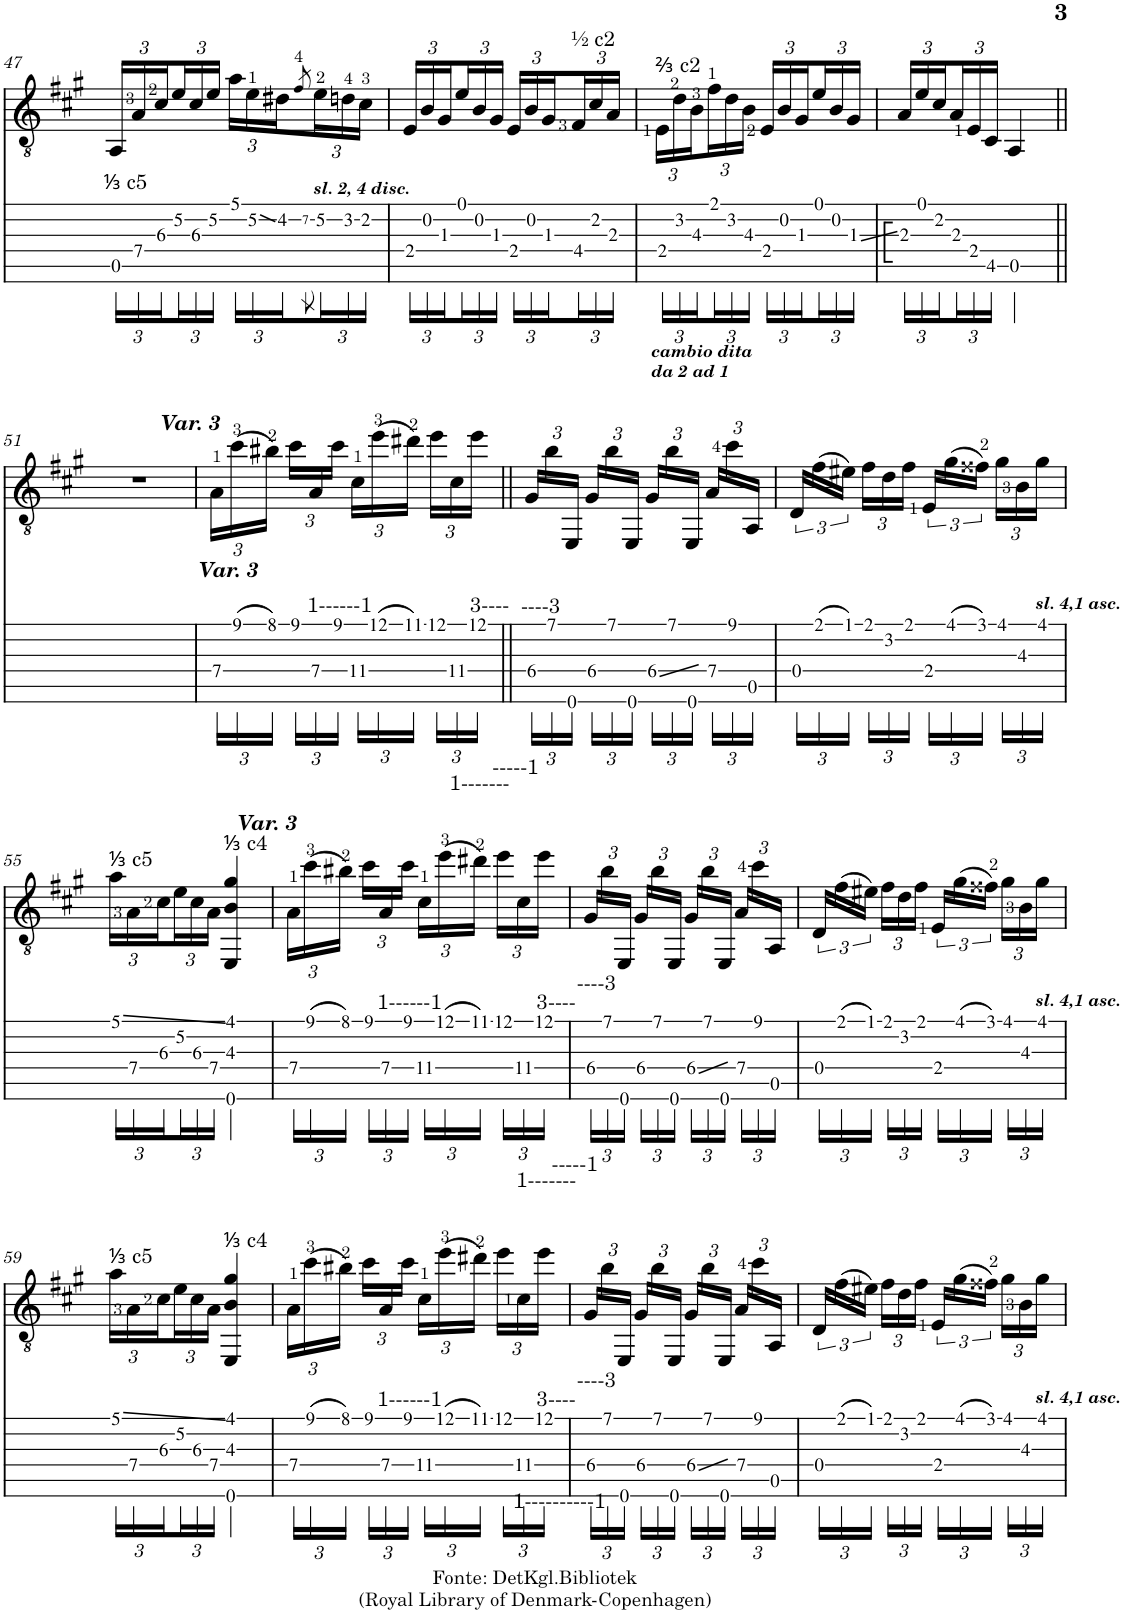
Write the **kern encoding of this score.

**kern	**kern
*part2	*part1
*staff2	*staff1
*I"Chitarra classica (Intavolatura)	*I"Classical Guitar
!!LO:PB:g=z
*	*clefGv2
*k[f#c#g#]	*k[f#c#g#]
*M2/4	*M2/4
*Xbrackettup	*Xbrackettup
=47	=47
!LO:TX:a:t=⅓ c5	!
24AA\LL	24AA/LL
24A\	24A/
24c#\	24c#/
24e\	24e/
24c#\	24c#/
24e\JJ	24e/JJ
24a\LL	24a\LL
24e\	24e\
24e-\	24d#X\
8qf#\	8qf#/
!LO:TX:a:Bi:t=sl. 2, 4 disc.	!
24e\	24e\
24dn\	24dn\
24c#\JJ	24c#\JJ
=48	=48
24E\LL	24E/LL
24B\	24B/
24G#\	24G#/
24e\	24e/
24B\	24B/
24G#\JJ	24G#/JJ
24E\LL	24E/LL
24B\	24B/
24G#\	24G#/
!	!LO:TX:a:t=½ c2
24F#\	24F#/
24c#\	24c#/
24A\JJ	24A/JJ
=49	=49
!	!LO:TX:a:t=⅔ c2
!LO:TX:b:Bi:t=cambio dita	!
!LO:TX:b:t=da 2 ad 1	!
24E\LL	24E\LL
24d\	24d\
24B\	24B\
24f#\	24f#\
24d\	24d\
24B\JJ	24B\JJ
24E\LL	24E/LL
24B\	24B/
24G#\	24G#/
24e\	24e/
24B\	24B/
24G#\JJ	24G#/JJ
=50	=50
24A\LL	24A/LL
24e\	24e/
24c#\	24c#/
24A\	24A/
24E\	24E/
24C#\JJ	24C#/JJ
4AA\	4AA/
!!LO:LB:g=z
=51||	=51||
2r	2r
=52	=52
!	!LO:TX:a:Bi:t=Var. 3
!LO:TX:a:Bi:t=Var. 3	!
24A\LL	24A\LL
(24cc#\	(24cc#\
24b#X\JJ)	24b#X\JJ)
24cc#\LL	24cc#\LL
!LO:TX:a:t=1------1	!
24A\	24A/
24cc#\JJ	24cc#\JJ
24c#\LL	24c#\LL
(24ee\	(24ee\
24dd#X\JJ)	24dd#X\JJ)
24ee\LL	24ee\LL
!LO:TX:b:t=1-------	!
24c#\	24c#\
!LO:TX:a:t=3----	!
24ee\JJ	24ee\JJ
=53||	=53||
!LO:TX:b:t=-----1	!
24G#\LL	24G#/LL
!LO:TX:a:t=----3	!
24b\	24b\
24EE\JJ	24EE/JJ
24G#\LL	24G#/LL
24b\	24b\
24EE\JJ	24EE/JJ
24G#\LL	24G#/LL
24b\	24b\
24EE\JJ	24EE/JJ
24A\LL	24A/LL
24cc#\	24cc#\
24AA\JJ	24AA/JJ
=54	=54
*	*brackettup
24D\LL	24D/LL
(24f#\	(24f#\
24e#X\JJ)	24e#X\JJ)
*	*Xbrackettup
24f#\LL	24f#\LL
24d\	24d\
24f#\JJ	24f#\JJ
*	*brackettup
24E\LL	24E/LL
(24g#\	(24g#\
24f##X\JJ)	24f##X\JJ)
*	*Xbrackettup
24g#\LL	24g#\LL
24B\	24B\
!LO:TX:a:Bi:t=sl. 4,1 asc.	!
24g#\JJ	24g#\JJ
!!LO:LB:g=z
=55	=55
!	!LO:TX:a:t=⅓ c5
24a\LL	24a\LL
24A\	24A\
24c#\	24c#\
24e\	24e\
24c#\	24c#\
24A\JJ	24A\JJ
!	!LO:TX:a:t=⅓ c4
4EE\ 4B\ 4g#\	4EE/ 4B/ 4g#/
=56	=56
!	!LO:TX:a:Bi:t=Var. 3
24A\LL	24A\LL
(24cc#\	(24cc#\
24b#X\JJ)	24b#X\JJ)
24cc#\LL	24cc#\LL
!LO:TX:a:t=1------1	!
24A\	24A/
24cc#\JJ	24cc#\JJ
24c#\LL	24c#\LL
(24ee\	(24ee\
24dd#X\JJ)	24dd#X\JJ)
24ee\LL	24ee\LL
!LO:TX:b:t=1-------	!
24c#\	24c#\
!LO:TX:a:t=3----	!
24ee\JJ	24ee\JJ
=57	=57
!LO:TX:b:t=-----1	!
24G#\LL	24G#/LL
!LO:TX:a:t=----3	!
24b\	24b\
24EE\JJ	24EE/JJ
24G#\LL	24G#/LL
24b\	24b\
24EE\JJ	24EE/JJ
24G#\LL	24G#/LL
24b\	24b\
24EE\JJ	24EE/JJ
24A\LL	24A/LL
24cc#\	24cc#\
24AA\JJ	24AA/JJ
=58	=58
*	*brackettup
24D\LL	24D/LL
(24f#\	(24f#\
24e#X\JJ)	24e#X\JJ)
*	*Xbrackettup
24f#\LL	24f#\LL
24d\	24d\
24f#\JJ	24f#\JJ
*	*brackettup
24E\LL	24E/LL
(24g#\	(24g#\
24f##X\JJ)	24f##X\JJ)
*	*Xbrackettup
24g#\LL	24g#\LL
24B\	24B\
!LO:TX:a:Bi:t=sl. 4,1 asc.	!
24g#\JJ	24g#\JJ
!!LO:LB:g=z
=59	=59
!	!LO:TX:a:t=⅓ c5
24a\LL	24a\LL
24A\	24A\
24c#\	24c#\
24e\	24e\
24c#\	24c#\
24A\JJ	24A\JJ
!	!LO:TX:a:t=⅓ c4
4EE\ 4B\ 4g#\	4EE/ 4B/ 4g#/
=60	=60
24A\LL	24A\LL
(24cc#\	(24cc#\
24b#X\JJ)	24b#X\JJ)
24cc#\LL	24cc#\LL
!LO:TX:a:t=1------1	!
24A\	24A/
24cc#\JJ	24cc#\JJ
24c#\LL	24c#\LL
(24ee\	(24ee\
24dd#X\JJ)	24dd#X\JJ)
24ee\LL	24ee\LL
!LO:TX:a:t=1----------1	!
24c#\	24c#\
!LO:TX:a:t=3----	!
24ee\JJ	24ee\JJ
=61	=61
24G#\LL	24G#/LL
!LO:TX:a:t=----3	!
24b\	24b\
24EE\JJ	24EE/JJ
24G#\LL	24G#/LL
24b\	24b\
24EE\JJ	24EE/JJ
24G#\LL	24G#/LL
24b\	24b\
24EE\JJ	24EE/JJ
24A\LL	24A/LL
24cc#\	24cc#\
24AA\JJ	24AA/JJ
=62	=62
*	*brackettup
24D\LL	24D/LL
(24f#\	(24f#\
24e#X\JJ)	24e#X\JJ)
*	*Xbrackettup
24f#\LL	24f#\LL
24d\	24d\
24f#\JJ	24f#\JJ
*	*brackettup
24E\LL	24E/LL
(24g#\	(24g#\
24f##X\JJ)	24f##X\JJ)
*	*Xbrackettup
24g#\LL	24g#\LL
24B\	24B\
!LO:TX:a:Bi:t=sl. 4,1 asc.	!
24g#\JJ	24g#\JJ
=	=
*-	*-
